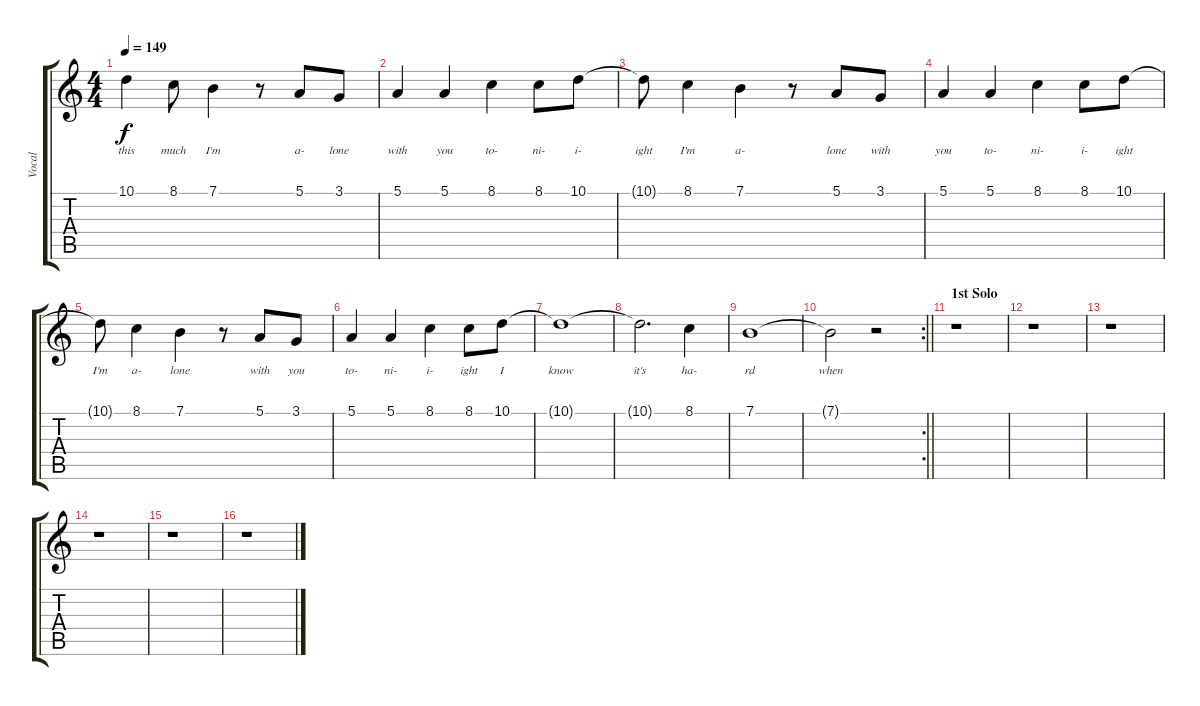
\track ("Vocal" "Vocal") {instrument tenorsax}
\staff {score tabs}
\tuning (E4 B3 G3 D3 A2 E2) {hide}
\ts (4 4)
\tempo 149
\clef g2
\ks c
10.1.4{lyrics (0 "this") lyrics (1 "") lyrics (2 "") lyrics (3 "") lyrics (4 "") dy f} 8.1.8{lyrics (0 "much") lyrics (1 "") lyrics (2 "") lyrics (3 "") lyrics (4 "")} 7.1.4{lyrics (0 "I'm") lyrics (1 "") lyrics (2 "") lyrics (3 "") lyrics (4 "")} r.8 5.1.8{lyrics (0 "a-") lyrics (1 "") lyrics (2 "") lyrics (3 "") lyrics (4 "")} 3.1.8{lyrics (0 "lone") lyrics (1 "") lyrics (2 "") lyrics (3 "") lyrics (4 "")} |
5.1.4{lyrics (0 "with") lyrics (1 "") lyrics (2 "") lyrics (3 "") lyrics (4 "")} 5.1.4{lyrics (0 "you") lyrics (1 "") lyrics (2 "") lyrics (3 "") lyrics (4 "")} 8.1.4{lyrics (0 "to-") lyrics (1 "") lyrics (2 "") lyrics (3 "") lyrics (4 "")} 8.1.8{lyrics (0 "ni-") lyrics (1 "") lyrics (2 "") lyrics (3 "") lyrics (4 "")} 10.1.8{lyrics (0 "i-") lyrics (1 "") lyrics (2 "") lyrics (3 "") lyrics (4 "")} |
10.1{t}.8{lyrics (0 "ight") lyrics (1 "") lyrics (2 "") lyrics (3 "") lyrics (4 "")} 8.1.4{lyrics (0 "I'm") lyrics (1 "") lyrics (2 "") lyrics (3 "") lyrics (4 "")} 7.1.4{lyrics (0 "a-") lyrics (1 "") lyrics (2 "") lyrics (3 "") lyrics (4 "")} r.8 5.1.8{lyrics (0 "lone") lyrics (1 "") lyrics (2 "") lyrics (3 "") lyrics (4 "")} 3.1.8{lyrics (0 "with") lyrics (1 "") lyrics (2 "") lyrics (3 "") lyrics (4 "")} |
5.1.4{lyrics (0 "you") lyrics (1 "") lyrics (2 "") lyrics (3 "") lyrics (4 "")} 5.1.4{lyrics (0 "to-") lyrics (1 "") lyrics (2 "") lyrics (3 "") lyrics (4 "")} 8.1.4{lyrics (0 "ni-") lyrics (1 "") lyrics (2 "") lyrics (3 "") lyrics (4 "")} 8.1.8{lyrics (0 "i-") lyrics (1 "") lyrics (2 "") lyrics (3 "") lyrics (4 "")} 10.1.8{lyrics (0 "ight") lyrics (1 "") lyrics (2 "") lyrics (3 "") lyrics (4 "")} |
10.1{t}.8{lyrics (0 "I'm") lyrics (1 "") lyrics (2 "") lyrics (3 "") lyrics (4 "")} 8.1.4{lyrics (0 "a-") lyrics (1 "") lyrics (2 "") lyrics (3 "") lyrics (4 "")} 7.1.4{lyrics (0 "lone") lyrics (1 "") lyrics (2 "") lyrics (3 "") lyrics (4 "")} r.8 5.1.8{lyrics (0 "with") lyrics (1 "") lyrics (2 "") lyrics (3 "") lyrics (4 "")} 3.1.8{lyrics (0 "you") lyrics (1 "") lyrics (2 "") lyrics (3 "") lyrics (4 "")} |
5.1.4{lyrics (0 "to-") lyrics (1 "") lyrics (2 "") lyrics (3 "") lyrics (4 "")} 5.1.4{lyrics (0 "ni-") lyrics (1 "") lyrics (2 "") lyrics (3 "") lyrics (4 "")} 8.1.4{lyrics (0 "i-") lyrics (1 "") lyrics (2 "") lyrics (3 "") lyrics (4 "")} 8.1.8{lyrics (0 "ight") lyrics (1 "") lyrics (2 "") lyrics (3 "") lyrics (4 "")} 10.1.8{lyrics (0 "I") lyrics (1 "") lyrics (2 "") lyrics (3 "") lyrics (4 "")} |
10.1{t}.1{lyrics (0 "know") lyrics (1 "") lyrics (2 "") lyrics (3 "") lyrics (4 "")} |
10.1{t}.2{d lyrics (0 "it's") lyrics (1 "") lyrics (2 "") lyrics (3 "") lyrics (4 "")} 8.1.4{lyrics (0 "ha-") lyrics (1 "") lyrics (2 "") lyrics (3 "") lyrics (4 "")} |
7.1.1{lyrics (0 "rd") lyrics (1 "") lyrics (2 "") lyrics (3 "") lyrics (4 "")} |
\rc 2
\barLineRight lightlight
7.1{t}.2{lyrics (0 "when") lyrics (1 "") lyrics (2 "") lyrics (3 "") lyrics (4 "")} r.2 |
\section ("" "1st Solo")
r.1 |
r.1 |
r.1 |
r.1 |
r.1 |
r.1
